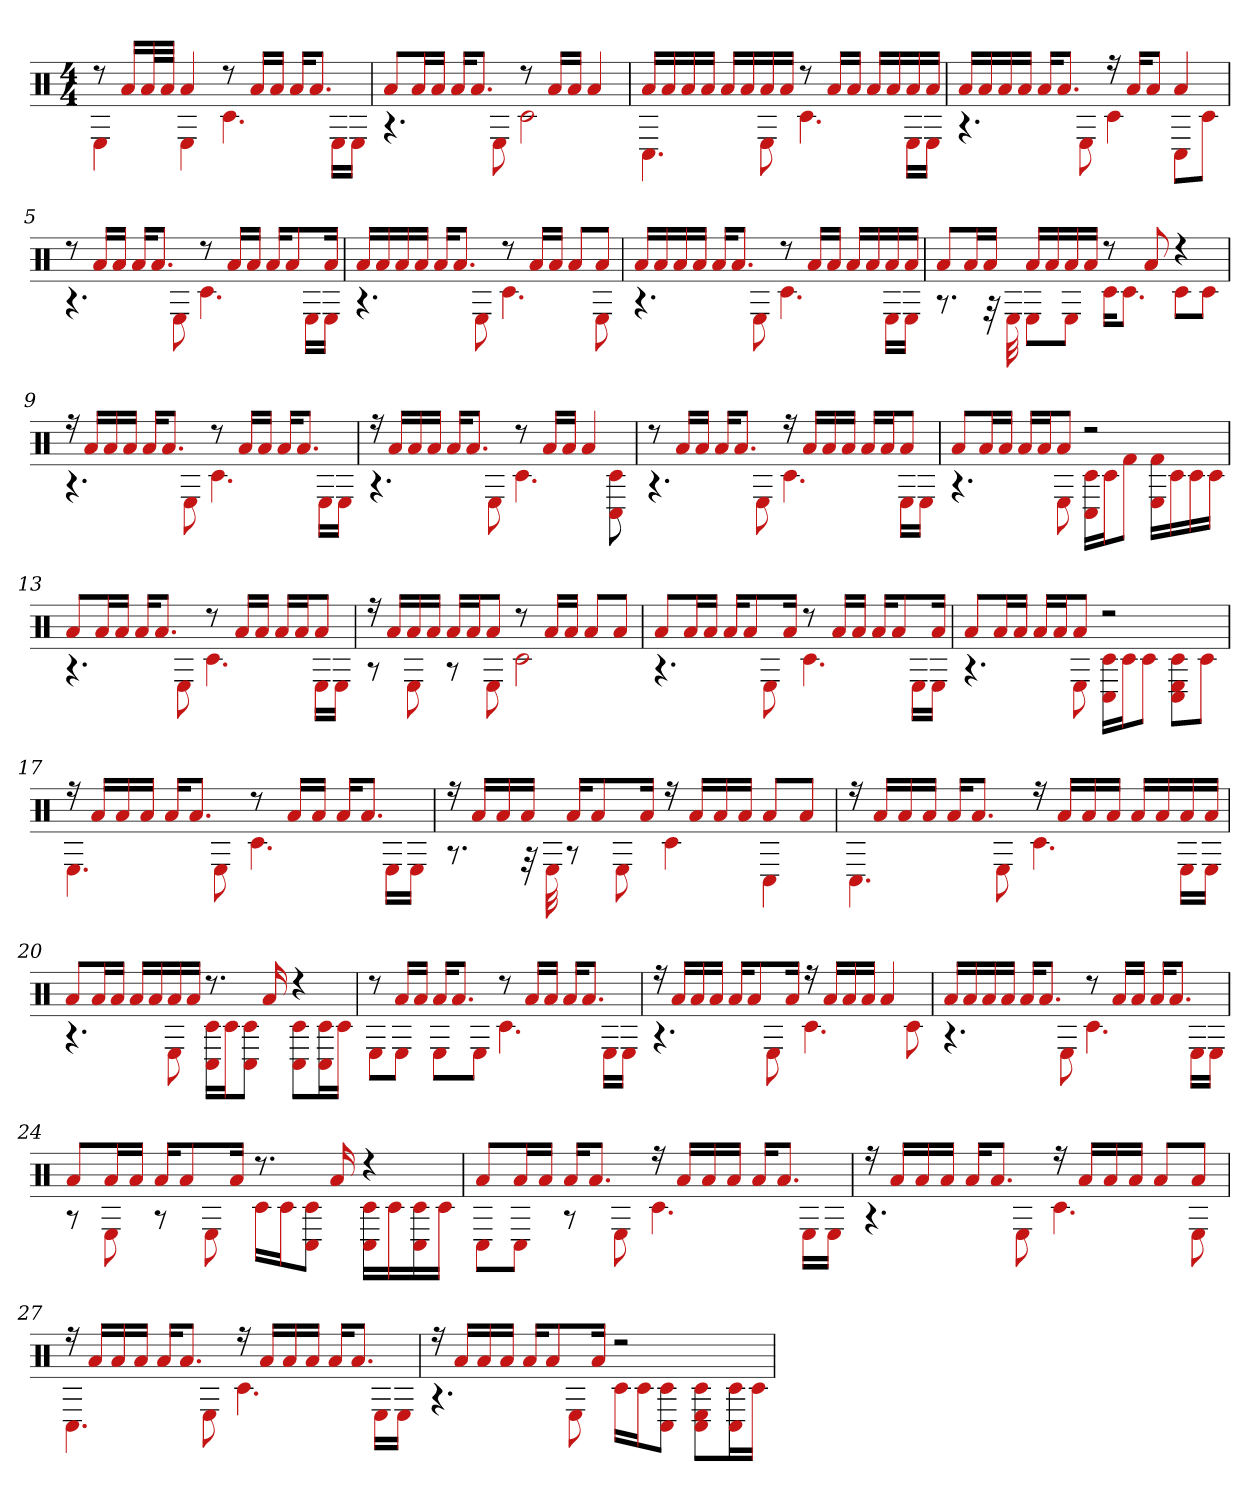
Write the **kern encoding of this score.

**kern
*part1
*staff1
*clefX
*k[]
*M4/4
=1
*^
8r	4E
16aLL	.
32aL	.
32aJJJ	.
4a	4E
8r	4.c#
16aLL	.
16aJJ	.
16aKL	.
8.aJ	.
.	16ELL
.	16EJJ
=2	=2
8aL	4.r
16aL	.
16aJJ	.
16aKL	.
8.aJ	.
.	8E
8r	2c#
16aLL	.
16aJJ	.
4a	.
=3	=3
16aLL	4.C#
16a	.
16a	.
16aJJ	.
16aLL	.
16a	.
16a	8E
16aJJ	.
8r	4.c#
16aLL	.
16aJJ	.
16aLL	.
16a	.
16a	16ELL
16aJJ	16EJJ
=4	=4
16aLL	4.r
16a	.
16a	.
16aJJ	.
16aKL	.
8.aJ	.
.	8E
16r	4c#
16aKL	.
8aJ	.
4a	8C#L
.	8c#J
=5	=5
8r	4.r
16aLL	.
16aJJ	.
16aKL	.
8.aJ	.
.	8E
8r	4.c#
16aLL	.
16aJJ	.
16aKL	.
8a	.
.	16ELL
16aJk	16EJJ
=6	=6
16aLL	4.r
16a	.
16a	.
16aJJ	.
16aKL	.
8.aJ	.
.	8E
8r	4.c#
16aLL	.
16aJJ	.
8aL	.
8aJ	8E
=7	=7
16aLL	4.r
16a	.
16a	.
16aJJ	.
16aKL	.
8.aJ	.
.	8E
8r	4.c#
16aLL	.
16aJJ	.
16aLL	.
16a	.
16a	16ELL
16aJJ	16EJJ
=8	=8
8aL	8.r
16aL	.
16aJJ	32r
.	32E
16aLL	8EL
16a	.
16a	8EJ
16aJJ	.
8r	16c#KL
.	8.c#J
8a	.
4r	8c#L
.	8c#J
=9	=9
16r	4.r
16aLL	.
16a	.
16aJJ	.
16aKL	.
8.aJ	.
.	8E
8r	4.c#
16aLL	.
16aJJ	.
16aKL	.
8.aJ	.
.	16ELL
.	16EJJ
=10	=10
16r	4.r
16aLL	.
16a	.
16aJJ	.
16aKL	.
8.aJ	.
.	8E
8r	4.c#
16aLL	.
16aJJ	.
4a	.
.	8C# 8c#
=11	=11
8r	4.r
16aLL	.
16aJJ	.
16aKL	.
8.aJ	.
.	8E
16r	4.c#
16aLL	.
16a	.
16aJJ	.
16aLL	.
16aJ	.
8aJ	16ELL
.	16EJJ
=12	=12
8aL	4.r
16aL	.
16aJJ	.
16aLL	.
16aJ	.
8aJ	8E
2r	16C# 16c#LL
.	16c#J
.	8f#J
.	16E 16f#LL
.	16c#
.	16c#
.	16c#JJ
=13	=13
8aL	4.r
16aL	.
16aJJ	.
16aKL	.
8.aJ	.
.	8E
8r	4.c#
16aLL	.
16aJJ	.
16aLL	.
16aJ	.
8aJ	16ELL
.	16EJJ
=14	=14
16r	8r
16aLL	.
16a	8E
16aJJ	.
16aLL	8r
16aJ	.
8aJ	8E
8r	2c#
16aLL	.
16aJJ	.
8aL	.
8aJ	.
=15	=15
8aL	4.r
16aL	.
16aJJ	.
16aKL	.
8a	.
.	8E
16aJk	.
8r	4.c#
16aLL	.
16aJJ	.
16aKL	.
8a	.
.	16ELL
16aJk	16EJJ
=16	=16
8aL	4.r
16aL	.
16aJJ	.
16aLL	.
16aJ	.
8aJ	8E
2r	16C# 16c#LL
.	16c#J
.	8c#J
.	8C# 8E 8c#L
.	8c#J
=17	=17
16r	4.E
16aLL	.
16a	.
16aJJ	.
16aKL	.
8.aJ	.
.	8E
8r	4.c#
16aLL	.
16aJJ	.
16aKL	.
8.aJ	.
.	16ELL
.	16EJJ
=18	=18
16r	8.r
16aLL	.
16a	.
16aJJ	32r
.	32E
16aKL	8r
8a	.
.	8E
16aJk	.
16r	4c#
16aLL	.
16a	.
16aJJ	.
8aL	4C#
8aJ	.
=19	=19
16r	4.C#
16aLL	.
16a	.
16aJJ	.
16aKL	.
8.aJ	.
.	8E
16r	4.c#
16aLL	.
16a	.
16aJJ	.
16aLL	.
16a	.
16a	16ELL
16aJJ	16EJJ
=20	=20
8aL	4.r
16aL	.
16aJJ	.
16aLL	.
16a	.
16a	8E
16aJJ	.
8.r	16C# 16c#LL
.	16c#J
.	8C# 8c#J
16a	.
4r	8C# 8c#L
.	16C# 16c#L
.	16c#JJ
=21	=21
8r	8EL
16aLL	8EJ
16aJJ	.
16aKL	8EL
8.aJ	.
.	8EJ
8r	4.c#
16aLL	.
16aJJ	.
16aKL	.
8.aJ	.
.	16ELL
.	16EJJ
=22	=22
16r	4.r
16aLL	.
16a	.
16aJJ	.
16aKL	.
8a	.
.	8E
16aJk	.
16r	4.c#
16aLL	.
16a	.
16aJJ	.
4a	.
.	8c#
=23	=23
16aLL	4.r
16a	.
16a	.
16aJJ	.
16aKL	.
8.aJ	.
.	8E
8r	4.c#
16aLL	.
16aJJ	.
16aKL	.
8.aJ	.
.	16ELL
.	16EJJ
=24	=24
8aL	8r
16aL	8E
16aJJ	.
16aKL	8r
8a	.
.	8E
16aJk	.
8.r	16c#LL
.	16c#J
.	8C# 8c#J
16a	.
4r	16C# 16c#LL
.	16c#
.	16C# 16c#
.	16c#JJ
=25	=25
8aL	8C#L
16aL	8C#J
16aJJ	.
16aKL	8r
8.aJ	.
.	8E
16r	4.c#
16aLL	.
16a	.
16aJJ	.
16aKL	.
8.aJ	.
.	16ELL
.	16EJJ
=26	=26
16r	4.r
16aLL	.
16a	.
16aJJ	.
16aKL	.
8.aJ	.
.	8E
16r	4.c#
16aLL	.
16a	.
16aJJ	.
8aL	.
8aJ	8E
=27	=27
16r	4.C#
16aLL	.
16a	.
16aJJ	.
16aKL	.
8.aJ	.
.	8E
16r	4.c#
16aLL	.
16a	.
16aJJ	.
16aKL	.
8.aJ	.
.	16ELL
.	16EJJ
=28	=28
16r	4.r
16aLL	.
16a	.
16aJJ	.
16aKL	.
8a	.
.	8E
16aJk	.
2r	16c#LL
.	16c#J
.	8C# 8c#J
.	8C# 8c# 8EL
.	16C# 16c#L
.	16c#JJ
*v	*v
=
*-
